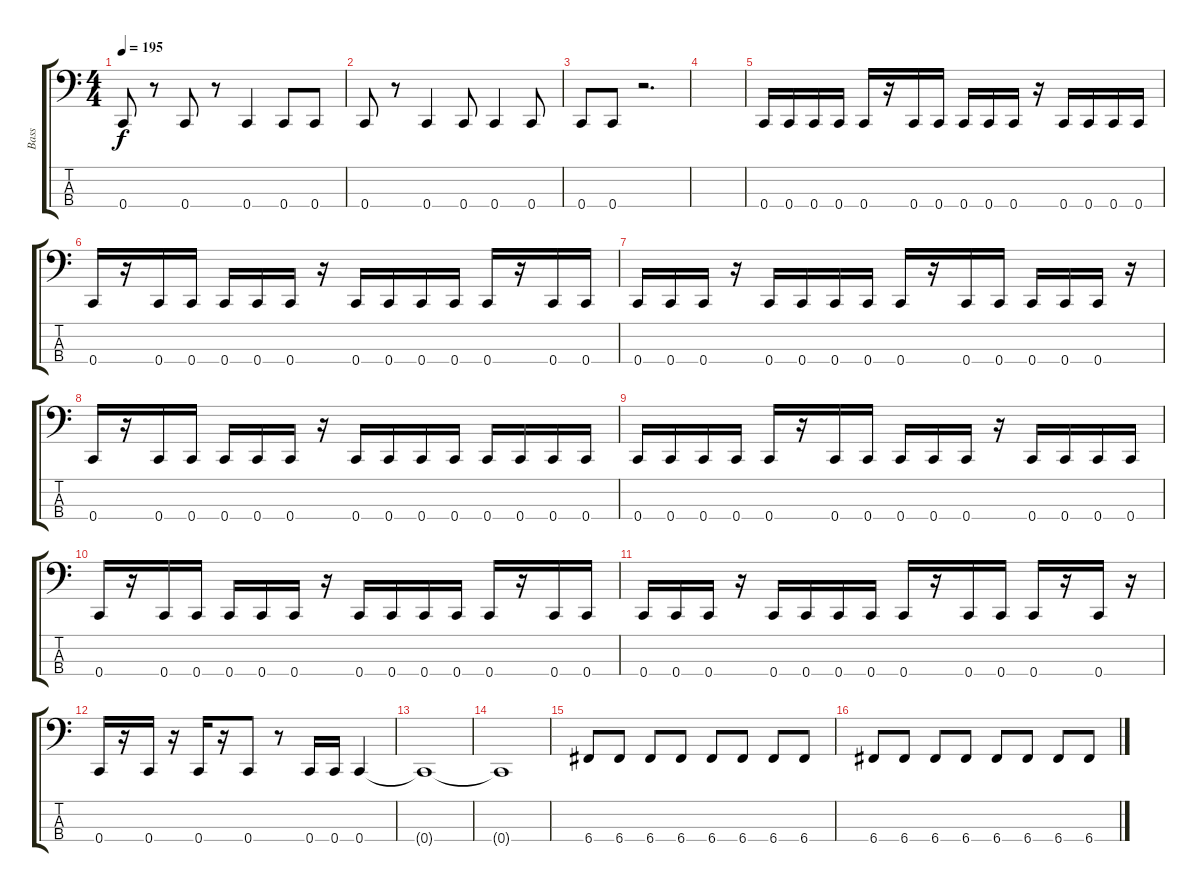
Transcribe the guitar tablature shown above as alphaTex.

\track ("Bass" "Bass") {instrument electricbasspick}
\staff {score tabs}
\tuning (F2 C2 G1 C1) {hide}
\ts (4 4)
\tempo 195
\clef f4
\ks c
0.4.8{dy f} r.8 0.4.8 r.8 0.4.4 0.4.8 0.4.8 |
0.4.8 r.8 0.4.4 0.4.8 0.4.4 0.4.8 |
0.4.8 0.4.8 r.2{d} |
|
0.4.16 0.4.16 0.4.16 0.4.16 0.4.16 r.16 0.4.16 0.4.16 0.4.16 0.4.16 0.4.16 r.16 0.4.16 0.4.16 0.4.16 0.4.16 |
0.4.16 r.16 0.4.16 0.4.16 0.4.16 0.4.16 0.4.16 r.16 0.4.16 0.4.16 0.4.16 0.4.16 0.4.16 r.16 0.4.16 0.4.16 |
0.4.16 0.4.16 0.4.16 r.16 0.4.16 0.4.16 0.4.16 0.4.16 0.4.16 r.16 0.4.16 0.4.16 0.4.16 0.4.16 0.4.16 r.16 |
0.4.16 r.16 0.4.16 0.4.16 0.4.16 0.4.16 0.4.16 r.16 0.4.16 0.4.16 0.4.16 0.4.16 0.4.16 0.4.16 0.4.16 0.4.16 |
0.4.16 0.4.16 0.4.16 0.4.16 0.4.16 r.16 0.4.16 0.4.16 0.4.16 0.4.16 0.4.16 r.16 0.4.16 0.4.16 0.4.16 0.4.16 |
0.4.16 r.16 0.4.16 0.4.16 0.4.16 0.4.16 0.4.16 r.16 0.4.16 0.4.16 0.4.16 0.4.16 0.4.16 r.16 0.4.16 0.4.16 |
0.4.16 0.4.16 0.4.16 r.16 0.4.16 0.4.16 0.4.16 0.4.16 0.4.16 r.16 0.4.16 0.4.16 0.4.16 r.16 0.4.16 r.16 |
0.4.16 r.16 0.4.16 r.16 0.4.16 r.16 0.4.8 r.8 0.4.16 0.4.16 0.4.4 |
0.4{t}.1 |
0.4{t}.1 |
6.4.8 6.4.8 6.4.8 6.4.8 6.4.8 6.4.8 6.4.8 6.4.8 |
6.4.8 6.4.8 6.4.8 6.4.8 6.4.8 6.4.8 6.4.8 6.4.8
